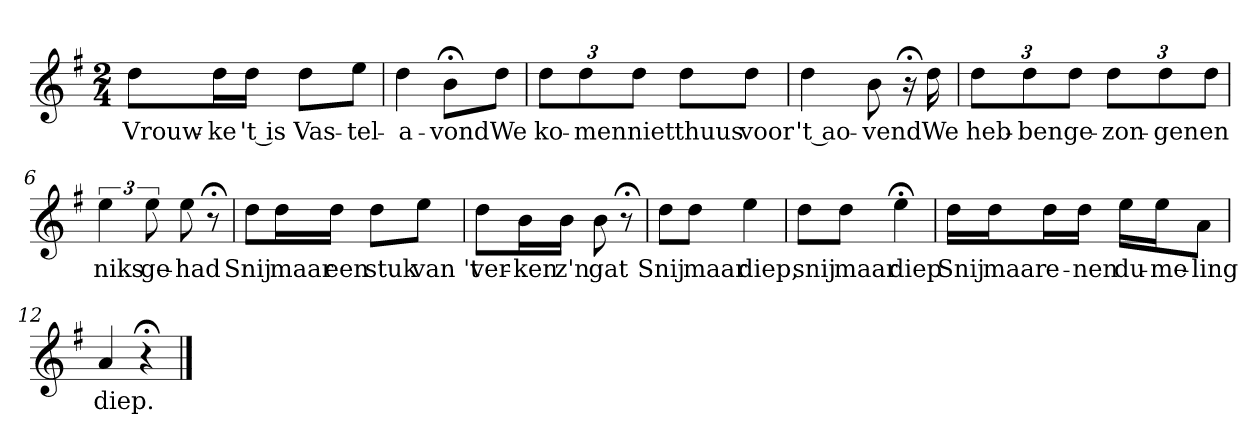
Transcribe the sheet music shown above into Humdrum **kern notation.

**kern	**text
*part1	*part1
*staff1	*staff1
*k[f#]	*
*G:	*
*M2/4	*
*MM120	*
=1	=1
8ddL	Vrouw-
16ddL	-ke
16ddJJ	't is
8ddL	Vas-
8eeJ	-tel-
=2	=2
4dd	-a-
8b;<L	-vond
8ddJ	We
=3	=3
12ddL	ko-
12dd	-men
12ddJ	niet
8ddL	thuus
8ddJ	voor
=4	=4
4dd	't ao-
8b	-vend
16r;<	.
16dd	We
=5	=5
12ddL	heb-
12dd	-ben
12ddJ	ge-
12ddL	-zon-
12dd	-gen
12ddJ	en
=6	=6
6ee	niks
12ee	ge-
8ee	-had
8r;<	.
=7	=7
8ddL	Snij
16ddL	maar
16ddJJ	een
8ddL	stuk
8eeJ	van 't
=8	=8
8ddL	ver-
16bL	-ken
16bJJ	z'n
8b	gat
8r;<	.
=9	=9
8ddL	Snij
8ddJ	maar
4ee	diep,
=10	=10
8ddL	snij
8ddJ	maar
4ee;<	diep
=11	=11
16ddLL	Snij
16ddJ	maar
16ddL	e-
16ddJJ	-nen
16eeLL	du-
16eeJ	-me-
8aJ	-ling
=12	=12
4a	diep.
4r;<	.
==	==
*-	*-
